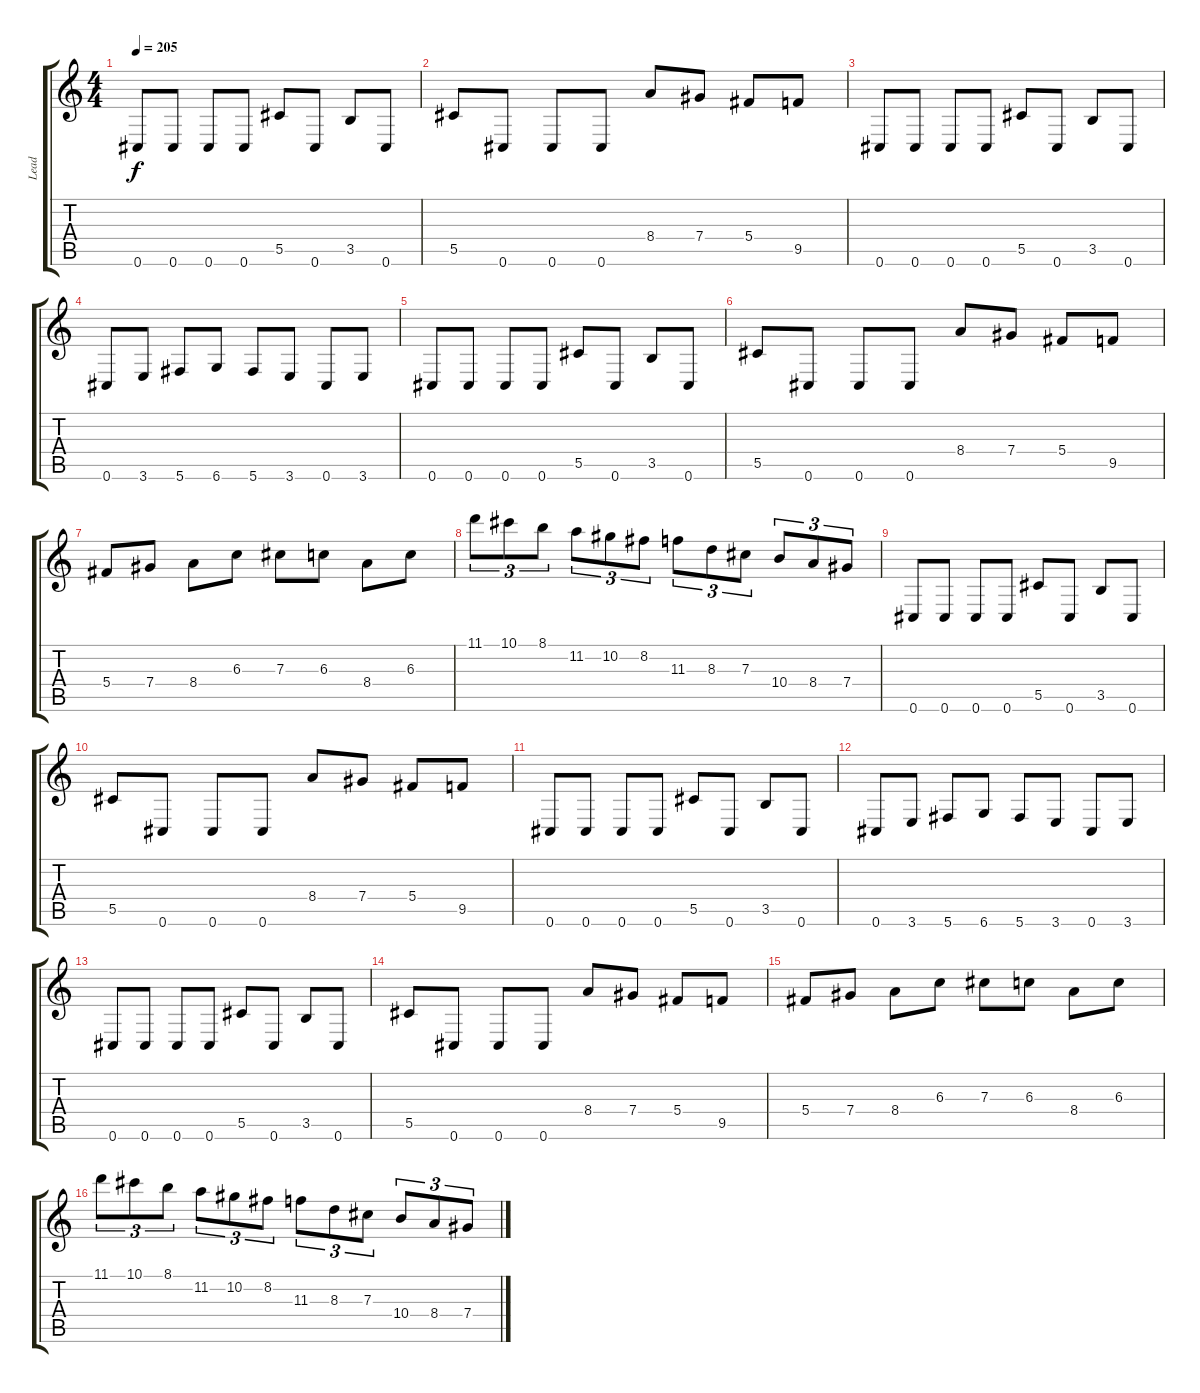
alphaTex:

\track ("Lead" "Lead") {instrument distortionguitar}
\staff {score tabs}
\tuning (Eb4 Bb3 Gb3 Db3 Ab2 Db2) {hide}
\ts (4 4)
\tempo 205
\clef g2
\ks c
0.6.8{dy f instrument distortionguitar} 0.6.8 0.6.8 0.6.8 5.5.8 0.6.8 3.5.8 0.6.8 |
5.5.8 0.6.8 0.6.8 0.6.8 8.4.8 7.4.8 5.4.8 9.5.8 |
0.6.8 0.6.8 0.6.8 0.6.8 5.5.8 0.6.8 3.5.8 0.6.8 |
0.6.8 3.6.8 5.6.8 6.6.8 5.6.8 3.6.8 0.6.8 3.6.8 |
0.6.8 0.6.8 0.6.8 0.6.8 5.5.8 0.6.8 3.5.8 0.6.8 |
5.5.8 0.6.8 0.6.8 0.6.8 8.4.8 7.4.8 5.4.8 9.5.8 |
5.4.8 7.4.8 8.4.8 6.3.8 7.3.8 6.3.8 8.4.8 6.3.8 |
11.1.8{tu (3 2)} 10.1.8{tu (3 2)} 8.1.8{tu (3 2)} 11.2.8{tu (3 2)} 10.2.8{tu (3 2)} 8.2.8{tu (3 2)} 11.3.8{tu (3 2)} 8.3.8{tu (3 2)} 7.3.8{tu (3 2)} 10.4.8{tu (3 2)} 8.4.8{tu (3 2)} 7.4.8{tu (3 2)} |
0.6.8 0.6.8 0.6.8 0.6.8 5.5.8 0.6.8 3.5.8 0.6.8 |
5.5.8 0.6.8 0.6.8 0.6.8 8.4.8 7.4.8 5.4.8 9.5.8 |
0.6.8 0.6.8 0.6.8 0.6.8 5.5.8 0.6.8 3.5.8 0.6.8 |
0.6.8 3.6.8 5.6.8 6.6.8 5.6.8 3.6.8 0.6.8 3.6.8 |
0.6.8 0.6.8 0.6.8 0.6.8 5.5.8 0.6.8 3.5.8 0.6.8 |
5.5.8 0.6.8 0.6.8 0.6.8 8.4.8 7.4.8 5.4.8 9.5.8 |
5.4.8 7.4.8 8.4.8 6.3.8 7.3.8 6.3.8 8.4.8 6.3.8 |
11.1.8{tu (3 2)} 10.1.8{tu (3 2)} 8.1.8{tu (3 2)} 11.2.8{tu (3 2)} 10.2.8{tu (3 2)} 8.2.8{tu (3 2)} 11.3.8{tu (3 2)} 8.3.8{tu (3 2)} 7.3.8{tu (3 2)} 10.4.8{tu (3 2)} 8.4.8{tu (3 2)} 7.4.8{tu (3 2)}
